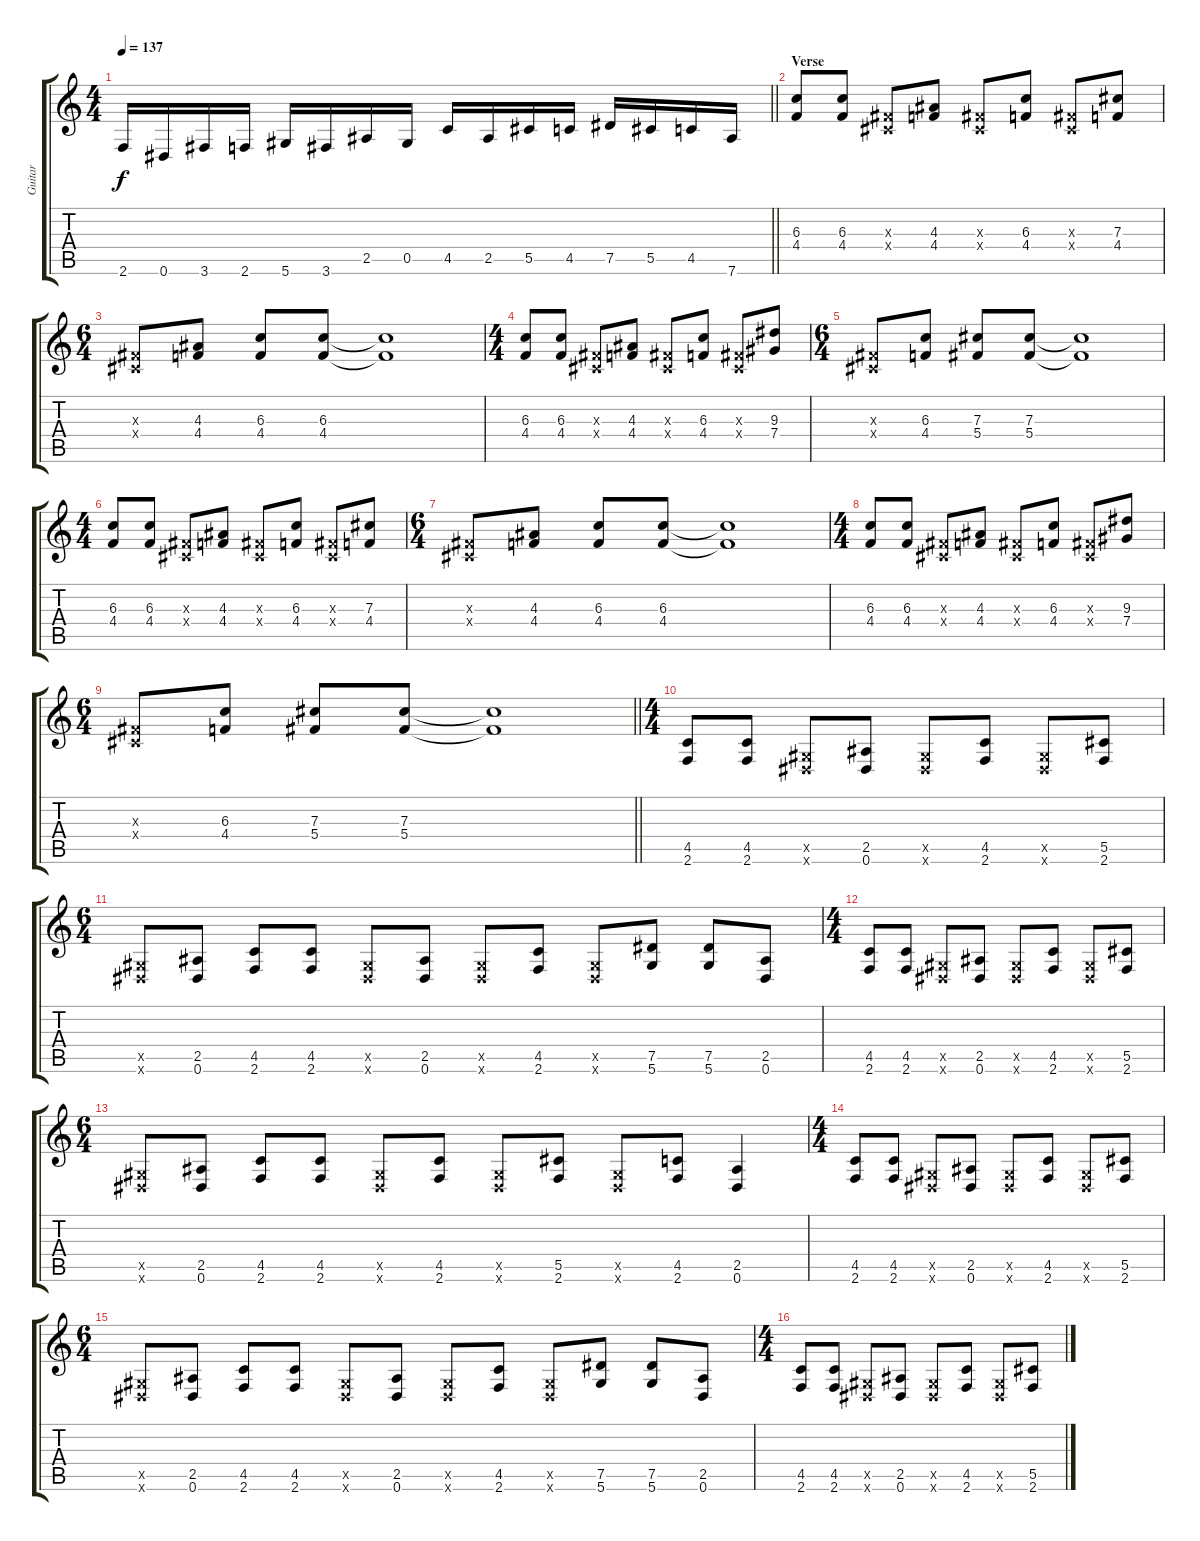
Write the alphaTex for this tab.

\track ("Guitar" "Guitar") {instrument distortionguitar}
\staff {score tabs}
\tuning (Eb4 Bb3 Gb3 Db3 Ab2 Eb2) {hide}
\ts (4 4)
\tempo 137
\clef g2
\barLineRight lightlight
\ks c
2.6.16{dy f} 0.6.16 3.6.16 2.6.16 5.6.16 3.6.16 2.5.16 0.5.16 4.5.16 2.5.16 5.5.16 4.5.16 7.5.16 5.5.16 4.5.16 7.6.16 |
\section ("" "Verse")
(6.3 4.4).8 (6.3 4.4).8 (0.3{x} 0.4{x}).8 (4.3 4.4).8 (0.3{x} 0.4{x}).8 (6.3 4.4).8 (0.3{x} 0.4{x}).8 (7.3 4.4).8 |
\ts (6 4)
(0.3{x} 0.4{x}).8 (4.3 4.4).8 (6.3 4.4).8 (6.3 4.4).8 (6.3{t} 4.4{t}).1 |
\ts (4 4)
(6.3 4.4).8 (6.3 4.4).8 (0.3{x} 0.4{x}).8 (4.3 4.4).8 (0.3{x} 0.4{x}).8 (6.3 4.4).8 (0.3{x} 0.4{x}).8 (9.3 7.4).8 |
\ts (6 4)
(0.3{x} 0.4{x}).8 (6.3 4.4).8 (7.3 5.4).8 (7.3 5.4).8 (7.3{t} 5.4{t}).1 |
\ts (4 4)
(6.3 4.4).8 (6.3 4.4).8 (0.3{x} 0.4{x}).8 (4.3 4.4).8 (0.3{x} 0.4{x}).8 (6.3 4.4).8 (0.3{x} 0.4{x}).8 (7.3 4.4).8 |
\ts (6 4)
(0.3{x} 0.4{x}).8 (4.3 4.4).8 (6.3 4.4).8 (6.3 4.4).8 (6.3{t} 4.4{t}).1 |
\ts (4 4)
(6.3 4.4).8 (6.3 4.4).8 (0.3{x} 0.4{x}).8 (4.3 4.4).8 (0.3{x} 0.4{x}).8 (6.3 4.4).8 (0.3{x} 0.4{x}).8 (9.3 7.4).8 |
\ts (6 4)
\barLineRight lightlight
(0.3{x} 0.4{x}).8 (6.3 4.4).8 (7.3 5.4).8 (7.3 5.4).8 (7.3{t} 5.4{t}).1 |
\ts (4 4)
\section ("" "")
(4.5 2.6).8 (4.5 2.6).8 (0.5{x} 0.6{x}).8 (2.5 0.6).8 (0.5{x} 0.6{x}).8 (4.5 2.6).8 (0.5{x} 0.6{x}).8 (5.5 2.6).8 |
\ts (6 4)
(0.5{x} 0.6{x}).8 (2.5 0.6).8 (4.5 2.6).8 (4.5 2.6).8 (0.5{x} 0.6{x}).8 (2.5 0.6).8 (0.5{x} 0.6{x}).8 (4.5 2.6).8 (0.5{x} 0.6{x}).8 (7.5 5.6).8 (7.5 5.6).8 (2.5 0.6).8 |
\ts (4 4)
(4.5 2.6).8 (4.5 2.6).8 (0.5{x} 0.6{x}).8 (2.5 0.6).8 (0.5{x} 0.6{x}).8 (4.5 2.6).8 (0.5{x} 0.6{x}).8 (5.5 2.6).8 |
\ts (6 4)
(0.5{x} 0.6{x}).8 (2.5 0.6).8 (4.5 2.6).8 (4.5 2.6).8 (0.5{x} 0.6{x}).8 (4.5 2.6).8 (0.5{x} 0.6{x}).8 (5.5 2.6).8 (0.5{x} 0.6{x}).8 (4.5 2.6).8 (2.5 0.6).4 |
\ts (4 4)
(4.5 2.6).8 (4.5 2.6).8 (0.5{x} 0.6{x}).8 (2.5 0.6).8 (0.5{x} 0.6{x}).8 (4.5 2.6).8 (0.5{x} 0.6{x}).8 (5.5 2.6).8 |
\ts (6 4)
(0.5{x} 0.6{x}).8 (2.5 0.6).8 (4.5 2.6).8 (4.5 2.6).8 (0.5{x} 0.6{x}).8 (2.5 0.6).8 (0.5{x} 0.6{x}).8 (4.5 2.6).8 (0.5{x} 0.6{x}).8 (7.5 5.6).8 (7.5 5.6).8 (2.5 0.6).8 |
\ts (4 4)
(4.5 2.6).8 (4.5 2.6).8 (0.5{x} 0.6{x}).8 (2.5 0.6).8 (0.5{x} 0.6{x}).8 (4.5 2.6).8 (0.5{x} 0.6{x}).8 (5.5 2.6).8
